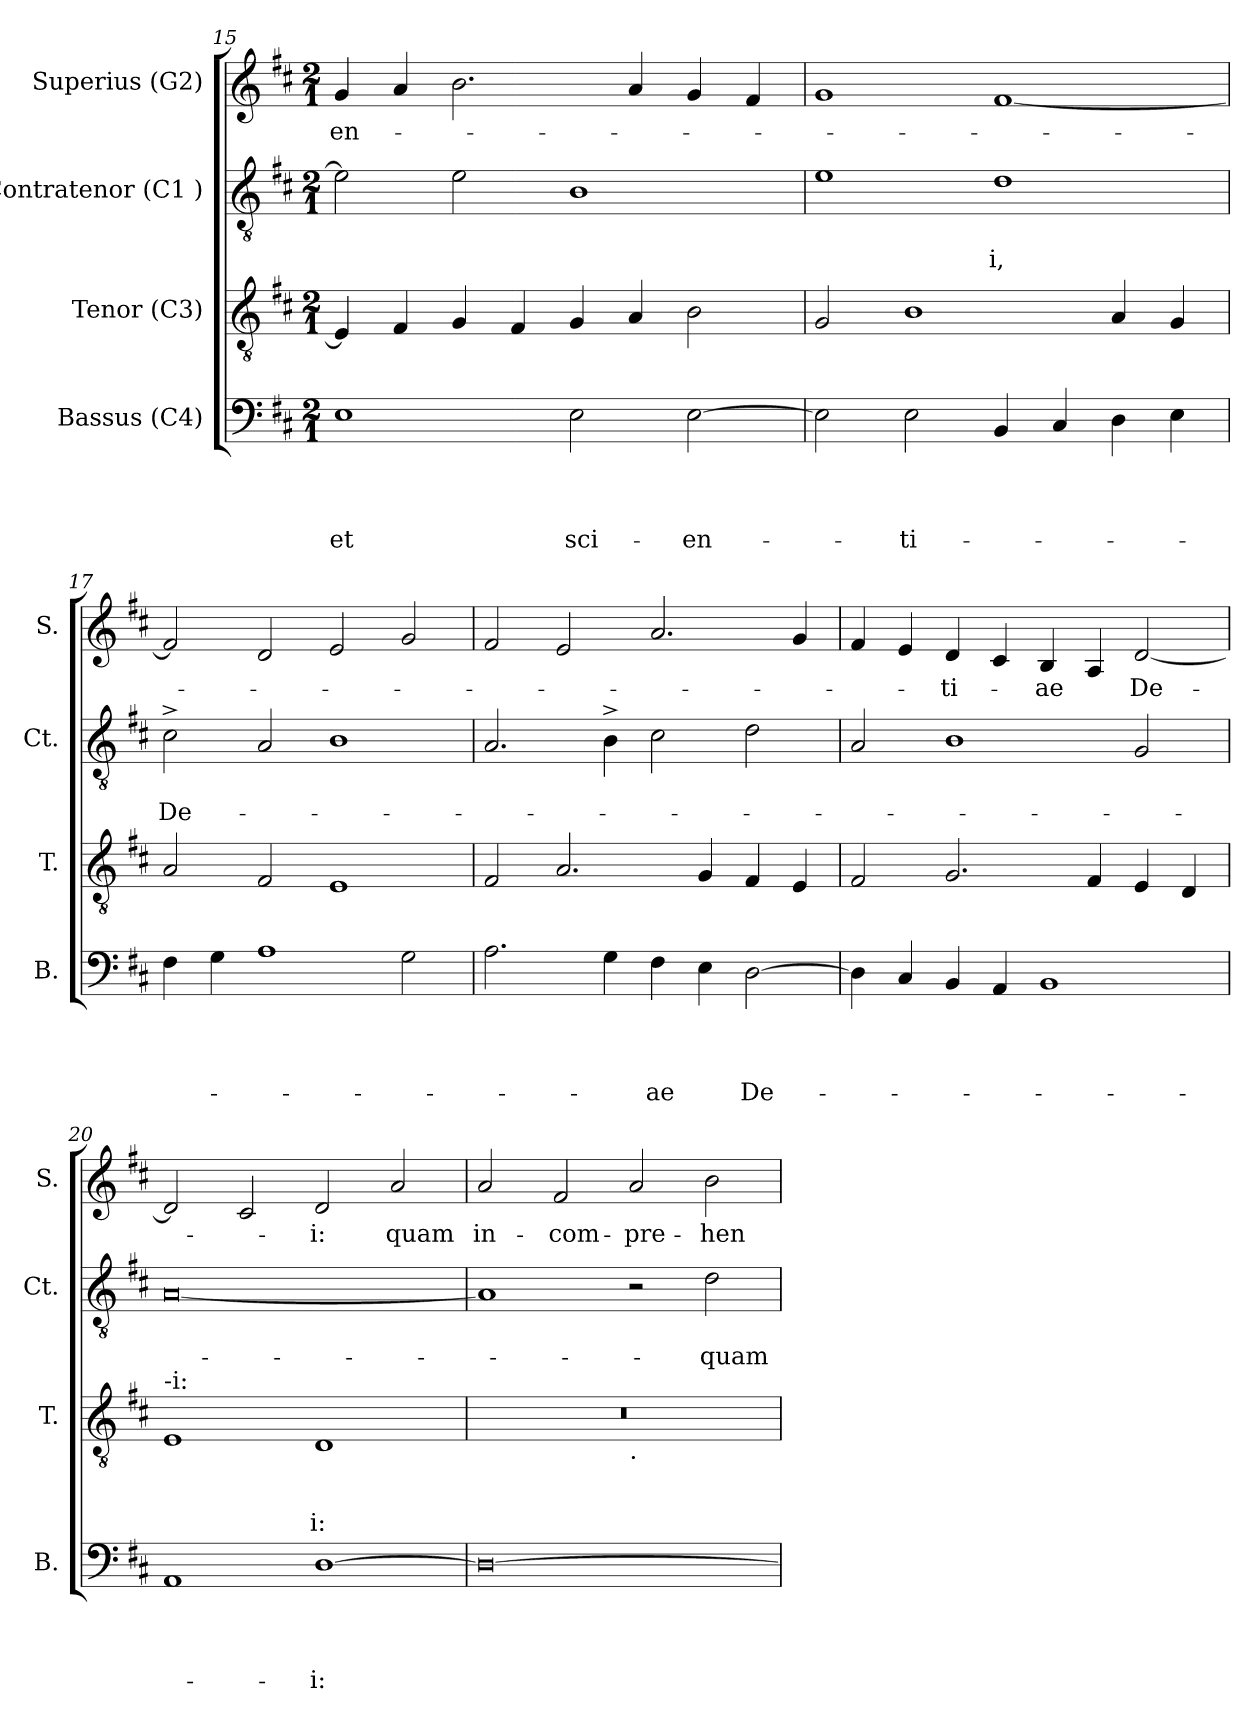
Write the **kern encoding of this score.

**kern	**text	**text	**text	**text	**kern	**text	**text	**text	**kern	**text	**text	**kern	**text
*part4	*part4	*part4	*part4	*part4	*part3	*part3	*part3	*part3	*part2	*part2	*part2	*part1	*part1
*staff4	*staff4	*staff4	*staff4	*staff4	*staff3	*staff3	*staff3	*staff3	*staff2	*staff2	*staff2	*staff1	*staff1
*I"Bassus (C4)	*	*	*	*	*I"Tenor (C3)	*	*	*	*I"Contratenor (C1 )	*	*	*I"Superius (G2)	*
*I'B.	*	*	*	*	*I'T.	*	*	*	*I'Ct.	*	*	*I'S.	*
*clefF4	*	*	*	*	*clefGv2	*	*	*	*clefGv2	*	*	*clefG2	*
*k[f#c#]	*	*	*	*	*k[f#c#]	*	*	*	*k[f#c#]	*	*	*k[f#c#]	*
*D:	*	*	*	*	*D:	*	*	*	*D:	*	*	*D:	*
*M2/1	*	*	*	*	*M2/1	*	*	*	*M2/1	*	*	*M2/1	*
=15	=15	=15	=15	=15	=15	=15	=15	=15	=15	=15	=15	=15	=15
!	!	!	!	!LO:LY:b	!	!	!	!	!	!	!	!	!LO:LY:b
1E	.	.	.	et	4E/]	.	.	.	2e\]	.	.	4g/	-en-
.	.	.	.	.	4F#/	.	.	.	.	.	.	4a/	.
.	.	.	.	.	4G/	.	.	.	2e\	.	.	2.b\	.
.	.	.	.	.	4F#/	.	.	.	.	.	.	.	.
!	!	!	!	!LO:LY:b	!	!	!	!	!	!	!	!	!
2E\	.	.	.	sci-	4G/	.	.	.	1B	.	.	.	.
.	.	.	.	.	4A/	.	.	.	.	.	.	4a/	.
!	!	!	!	!LO:LY:b	!	!	!	!	!	!	!	!	!
[<2E\	.	.	.	-en-	2B\	.	.	.	.	.	.	4g/	.
.	.	.	.	.	.	.	.	.	.	.	.	4f#/	.
!!LO:LB:g=z
=16	=16	=16	=16	=16	=16	=16	=16	=16	=16	=16	=16	=16	=16
2E\]	.	.	.	.	2G/	.	.	.	1e	.	.	1g	.
!	!	!	!	!LO:LY:b	!	!	!	!	!	!	!	!	!
2E\	.	.	.	-ti-	1B	.	.	.	.	.	.	.	.
!	!	!	!	!	!	!	!	!	!	!	!LO:LY:b	!	!
4BB/	.	.	.	.	.	.	.	.	1d	.	-i,	[<1f#	.
4C#/	.	.	.	.	.	.	.	.	.	.	.	.	.
4D\	.	.	.	.	4A/	.	.	.	.	.	.	.	.
4E\	.	.	.	.	4G/	.	.	.	.	.	.	.	.
=17	=17	=17	=17	=17	=17	=17	=17	=17	=17	=17	=17	=17	=17
!	!	!	!	!	!	!	!	!	!	!	!LO:LY:b	!	!
4F#\	.	.	.	.	2A/	.	.	.	2c#^>\	.	De-	2f#/]	.
4G\	.	.	.	.	.	.	.	.	.	.	.	.	.
1A	.	.	.	.	2F#/	.	.	.	2A/	.	.	2d/	.
.	.	.	.	.	1E	.	.	.	1B	.	.	2e/	.
2G\	.	.	.	.	.	.	.	.	.	.	.	2g/	.
=18	=18	=18	=18	=18	=18	=18	=18	=18	=18	=18	=18	=18	=18
2.A\	.	.	.	.	2F#/	.	.	.	2.A/	.	.	2f#/	.
.	.	.	.	.	2.A/	.	.	.	.	.	.	2e/	.
4G\	.	.	.	.	.	.	.	.	4B^>\	.	.	.	.
!	!	!	!	!LO:LY:b	!	!	!	!	!	!	!	!	!
4F#\	.	.	.	-ae	.	.	.	.	2c#\	.	.	2.a/	.
4E\	.	.	.	.	4G/	.	.	.	.	.	.	.	.
!	!	!	!	!LO:LY:b	!	!	!	!	!	!	!	!	!
[>2D\	.	.	.	De-	4F#/	.	.	.	2d\	.	.	.	.
.	.	.	.	.	4E/	.	.	.	.	.	.	4g/	.
=19	=19	=19	=19	=19	=19	=19	=19	=19	=19	=19	=19	=19	=19
4D\]	.	.	.	.	2F#/	.	.	.	2A/	.	.	4f#/	.
4C#/	.	.	.	.	.	.	.	.	.	.	.	4e/	.
!	!	!	!	!	!	!	!	!	!	!	!	!	!LO:LY:b
4BB/	.	.	.	.	2.G/	.	.	.	1B	.	.	4d/	-ti-
4AA/	.	.	.	.	.	.	.	.	.	.	.	4c#/	.
!	!	!	!	!	!	!	!	!	!	!	!	!	!LO:LY:b
1BB	.	.	.	.	.	.	.	.	.	.	.	4B/	-ae
.	.	.	.	.	4F#/	.	.	.	.	.	.	4A/	.
!	!	!	!	!	!	!	!	!	!	!	!	!	!LO:LY:b
.	.	.	.	.	4E/	.	.	.	2G/	.	.	[>2d/	De-
.	.	.	.	.	4D/	.	.	.	.	.	.	.	.
!!LO:PB:g=z
=20	=20	=20	=20	=20	=20	=20	=20	=20	=20	=20	=20	=20	=20
!	!	!	!	!	!LO:TX:a:t=-i&colon;	!	!	!	!	!	!	!	!
1AA	.	.	.	.	1E	.	.	.	[<0A	.	.	2d/]	.
.	.	.	.	.	.	.	.	.	.	.	.	2c#/	.
!	!	!	!	!LO:LY:b:rj	!	!	!	!LO:LY:b	!	!	!	!	!LO:LY:b
[>1D	.	.	.	-i:	1D	.	.	-i:	.	.	.	2d/	-i:
!	!	!	!	!	!	!	!	!	!	!	!	!	!LO:LY:b
.	.	.	.	.	.	.	.	.	.	.	.	2a/	quam
=21	=21	=21	=21	=21	=21	=21	=21	=21	=21	=21	=21	=21	=21
!	!	!	!	!	!	!	!	!	!	!	!	!	!LO:LY:b
*	*	*	*	*	*^	*	*	*	*	*	*	*	*
0D_	.	.	.	.	0r	1ryy	.	.	.	1A]	.	.	2a/	in-
!	!	!	!	!	!	!	!	!	!	!	!	!	!	!LO:LY:b
.	.	.	.	.	.	.	.	.	.	.	.	.	2f#/	-com-
!	!	!	!	!	!	!LO:TX:b:t=.	!	!	!	!	!	!	!	!
!	!	!	!	!	!	!	!	!	!	!	!	!	!	!LO:LY:b
.	.	.	.	.	.	1ryy	.	.	.	2r	.	.	2a/	-pre-
!	!	!	!	!	!	!	!	!	!	!	!	!LO:LY:b	!	!LO:LY:b
.	.	.	.	.	.	.	.	.	.	2d\	.	-quam	2b\	-hen-
*	*	*	*	*	*v	*v	*	*	*	*	*	*	*	*
=	=	=	=	=	=	=	=	=	=	=	=	=	=
*-	*-	*-	*-	*-	*-	*-	*-	*-	*-	*-	*-	*-	*-
